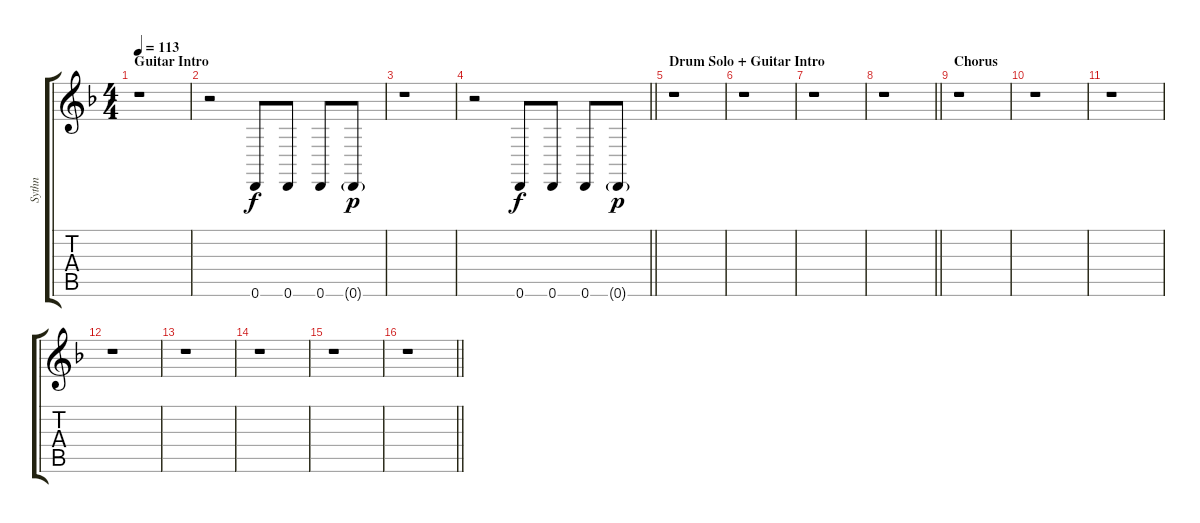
\track ("Sythn" "Sythn") {instrument pad3polysynth}
\staff {score tabs}
\tuning (E4 B3 G3 D3 A2 D2) {hide}
\ts (4 4)
\section ("" "Guitar Intro")
\tempo 113
\clef g2
\ks f
r.1{dy f instrument pad3polysynth} |
r.2 0.6.8{instrument pad2warm} 0.6.8 0.6.8 0.6{g}.8{dy p} |
r.1 |
\barLineRight lightlight
r.2 0.6.8{dy f} 0.6.8 0.6.8 0.6{g}.8{dy p} |
\section ("" "Drum Solo + Guitar Intro")
r.1 |
r.1 |
r.1 |
\barLineRight lightlight
r.1 |
\section ("" "Chorus")
r.1 |
r.1 |
r.1 |
r.1 |
r.1 |
r.1 |
r.1 |
\barLineRight lightlight
r.1
